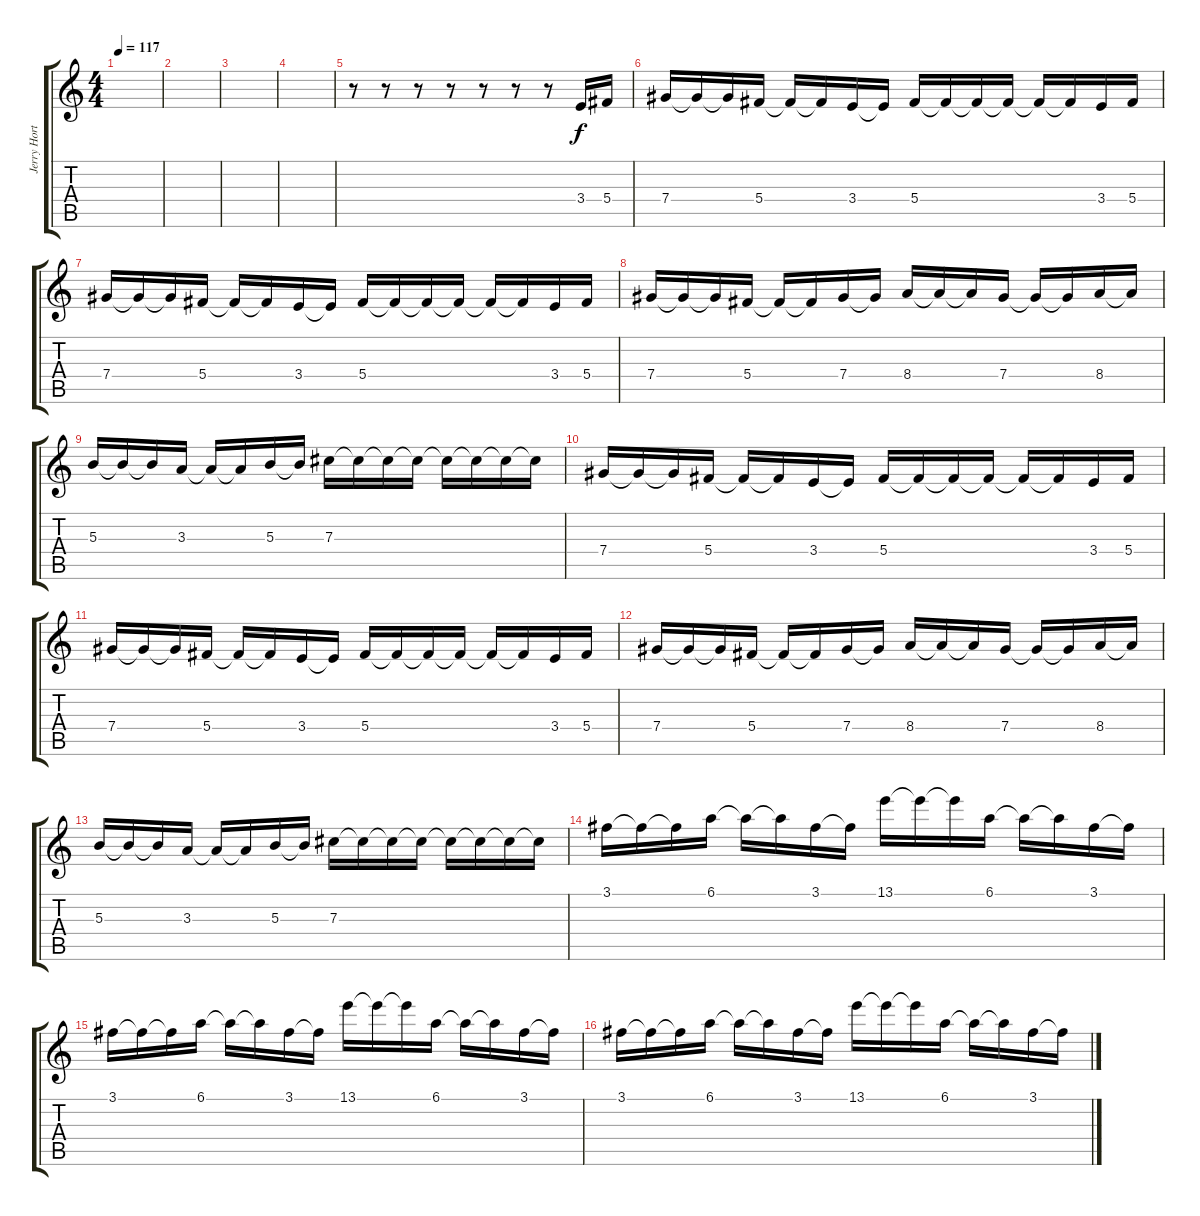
\track ("Jerry Horton (Solo Guitar)" "Jerry Hort") {instrument distortionguitar}
\staff {score tabs}
\tuning (Eb4 Bb3 Gb3 Db3 Ab2 Db2) {hide}
\ts (4 4)
\tempo 117
\clef g2
\ks c
|
|
|
|
r.8 r.8 r.8 r.8 r.8 r.8 r.8 3.4.16 5.4.16 |
7.4.16 7.4{t}.16 7.4{t}.16 5.4.16 5.4{t}.16 5.4{t}.16 3.4.16 3.4{t}.16 5.4.16 5.4{t}.16 5.4{t}.16 5.4{t}.16 5.4{t}.16 5.4{t}.16 3.4.16 5.4.16 |
7.4.16 7.4{t}.16 7.4{t}.16 5.4.16 5.4{t}.16 5.4{t}.16 3.4.16 3.4{t}.16 5.4.16 5.4{t}.16 5.4{t}.16 5.4{t}.16 5.4{t}.16 5.4{t}.16 3.4.16 5.4.16 |
7.4.16 7.4{t}.16 7.4{t}.16 5.4.16 5.4{t}.16 5.4{t}.16 7.4.16 7.4{t}.16 8.4.16 8.4{t}.16 8.4{t}.16 7.4.16 7.4{t}.16 7.4{t}.16 8.4.16 8.4{t}.16 |
5.3.16 5.3{t}.16 5.3{t}.16 3.3.16 3.3{t}.16 3.3{t}.16 5.3.16 5.3{t}.16 7.3.16 7.3{t}.16 7.3{t}.16 7.3{t}.16 7.3{t}.16 7.3{t}.16 7.3{t}.16 7.3{t}.16 |
7.4.16 7.4{t}.16 7.4{t}.16 5.4.16 5.4{t}.16 5.4{t}.16 3.4.16 3.4{t}.16 5.4.16 5.4{t}.16 5.4{t}.16 5.4{t}.16 5.4{t}.16 5.4{t}.16 3.4.16 5.4.16 |
7.4.16 7.4{t}.16 7.4{t}.16 5.4.16 5.4{t}.16 5.4{t}.16 3.4.16 3.4{t}.16 5.4.16 5.4{t}.16 5.4{t}.16 5.4{t}.16 5.4{t}.16 5.4{t}.16 3.4.16 5.4.16 |
7.4.16 7.4{t}.16 7.4{t}.16 5.4.16 5.4{t}.16 5.4{t}.16 7.4.16 7.4{t}.16 8.4.16 8.4{t}.16 8.4{t}.16 7.4.16 7.4{t}.16 7.4{t}.16 8.4.16 8.4{t}.16 |
5.3.16 5.3{t}.16 5.3{t}.16 3.3.16 3.3{t}.16 3.3{t}.16 5.3.16 5.3{t}.16 7.3.16 7.3{t}.16 7.3{t}.16 7.3{t}.16 7.3{t}.16 7.3{t}.16 7.3{t}.16 7.3{t}.16 |
3.1.16 3.1{t}.16 3.1{t}.16 6.1.16 6.1{t}.16 6.1{t}.16 3.1.16 3.1{t}.16 13.1.16 13.1{t}.16 13.1{t}.16 6.1.16 6.1{t}.16 6.1{t}.16 3.1.16 3.1{t}.16 |
3.1.16 3.1{t}.16 3.1{t}.16 6.1.16 6.1{t}.16 6.1{t}.16 3.1.16 3.1{t}.16 13.1.16 13.1{t}.16 13.1{t}.16 6.1.16 6.1{t}.16 6.1{t}.16 3.1.16 3.1{t}.16 |
3.1.16 3.1{t}.16 3.1{t}.16 6.1.16 6.1{t}.16 6.1{t}.16 3.1.16 3.1{t}.16 13.1.16 13.1{t}.16 13.1{t}.16 6.1.16 6.1{t}.16 6.1{t}.16 3.1.16 3.1{t}.16
